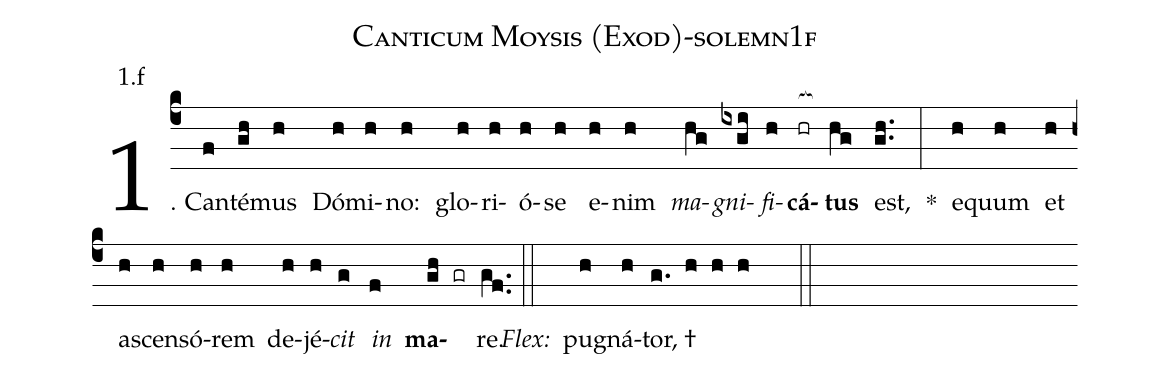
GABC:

name: Canticum Moysis (Exod)-solemn1f;
annotation: 1.f;
%%
(c4)1. Can(f)té(gh)mus(h) Dó(h)mi(h)no:(h) glo(h)ri(h)ó(h)se(h) e(h)nim(h) <i>ma</i>(hg)<i>gni</i>(ixgi)<i>fi</i>(h)<b>cá</b>(hr[ocb:1{])<b>tus</b>(hg[ocb:0}]) est,(gh..) *(:) e(h)quum(h) et(h) a(h)scen(h)só(h)rem(h) de(h)jé(h)<i>cit</i>(g) <i>in</i>(f) <b>ma</b>(gh gr)re.(gf..) (::)
<i>Flex:</i>()  pu(h)gná(h)tor, †(g. h h h  ::)
